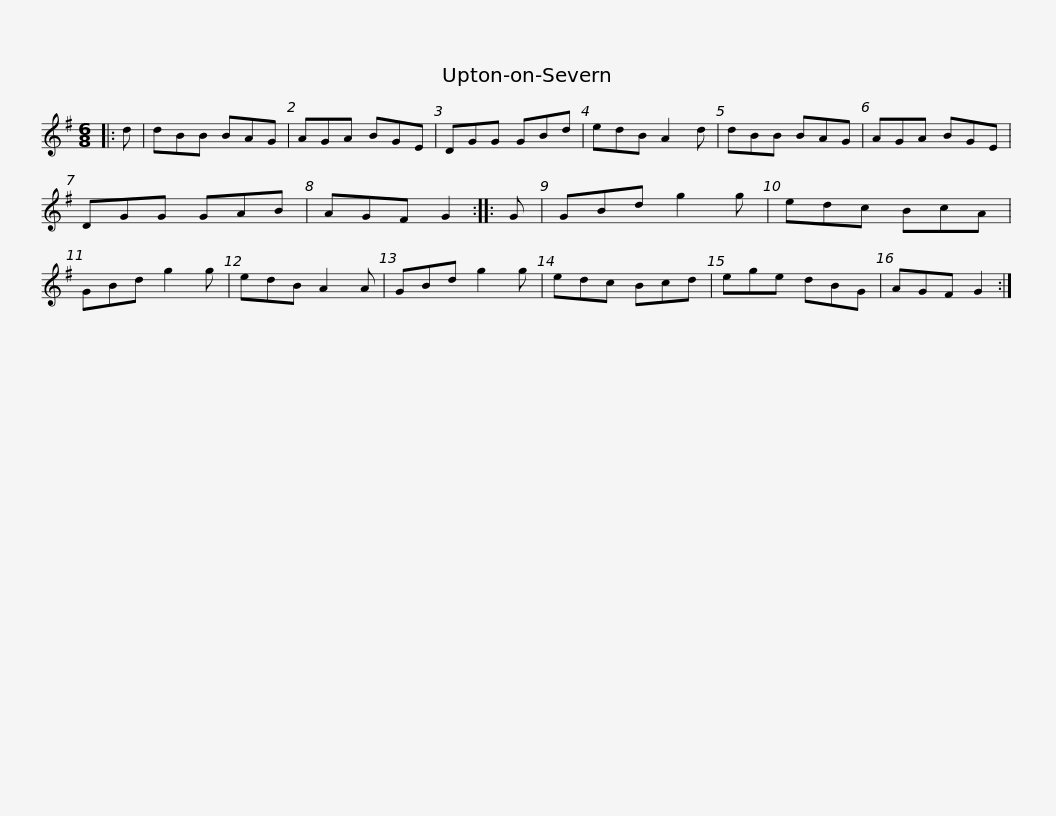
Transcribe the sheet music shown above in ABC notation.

X:1
L:1/8
M:6/8
I:linebreak $
K:G
V:1 treble
V:1
|: d | dBB BAG | AGA BGE | DGG GBd | edB A2 d | %5
 dBB BAG | AGA BGE | DGG GAB |$ AGF G2 :: G | %10
 GBd g2 g | edc BcA | GBd g2 g | edB A2 A | GBd g2 g | %15
 edc Bcd | ege dBG |$ AGF G2 :| %18
